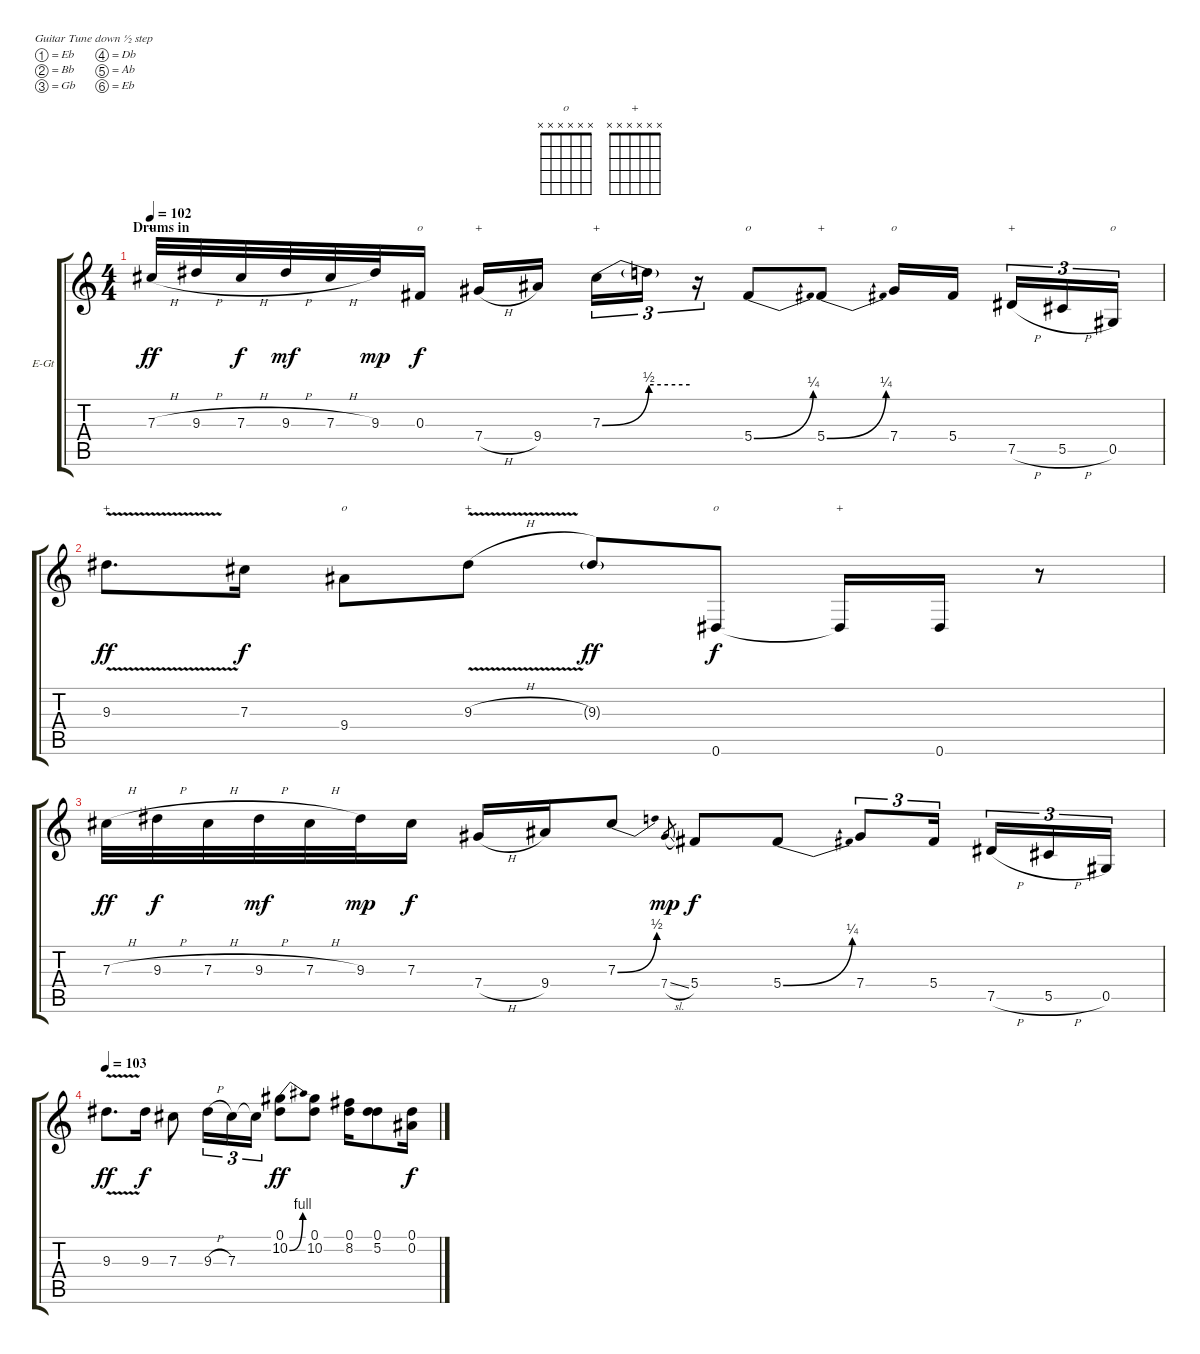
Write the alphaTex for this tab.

\bracketExtendMode groupsimilarinstruments
\firstSystemTrackNameOrientation horizontal
\otherSystemsTrackNameOrientation horizontal
\track ("Guitar (Jimi Hendrix)" "E-Gt") {instrument overdrivenguitar}
\staff {score tabs}
\tuning (Eb4 Bb3 Gb3 Db3 Ab2 Eb2)
\chord ("o" x x x x x x)
\chord ("+" x x x x x x)
\ts (4 4)
\section ("" "Drums in")
\tempo 102
\clef g2
\ks c
7.3{h}.32{ch "+" dy ff} 9.3{h}.32 7.3{h}.32{dy f} 9.3{h}.32{dy mf} 7.3{h}.32 9.3.32{dy mp} 0.3.16{ch "o" dy f} 7.4{h}.16{ch "+"} 9.4.16 7.3{be (bend 0 0 60 2)}.16{tu (3 2) ch "+"} 7.3{be (hold 0 2 60 2) t}.16{tu (3 2)} r.16{tu (3 2)} 5.4{be (bend 0 0 60 1)}.8{ch "o"} 5.4{be (bend 0 0 60 1)}.8{ch "+"} 7.4.16{ch "o"} 5.4.16 7.5{h}.16{tu (3 2) ch "+"} 5.5{h}.16{tu (3 2)} 0.5.16{tu (3 2) ch "o"} |
9.3{v}.8{d ch "+" dy ff} 7.3.16{dy f} 9.4.8{ch "o"} 9.3{v h}.8{ch "+"} 9.3{g}.8{dy ff} 0.6.8{ch "o" dy f} 0.6{t}.16{ch "+"} 0.6.16 r.8 |
7.3{h}.32{dy ff} 9.3{h}.32{dy f} 7.3{h}.32 9.3{h}.32{dy mf} 7.3{h}.32 9.3.32{dy mp} 7.3.16{dy f} 7.4{h}.16 9.4.16 7.3{be (bend 0 0 60 2)}.8 7.4{sl}.8{gr dy mp} 5.4.8{dy f} 5.4{be (bend 0 0 60 1)}.8 7.4.8{tu (3 2)} 5.4.16{tu (3 2)} 7.5{h}.16{tu (3 2)} 5.5{h}.16{tu (3 2)} 0.5.16{tu (3 2)} |
\tempo 103
9.3{v}.8{d dy ff} 9.3.16{dy f} 7.3.8 9.3{h}.16{tu (3 2)} 7.3.16{tu (3 2)} 7.3{t}.16{tu (3 2)} (0.1 10.2{be (bend 0 0 60 4)}).8{dy ff} (0.1 10.2).8 (0.1 8.2).16 (0.1 5.2).8 (0.1 0.2).16{dy f}
